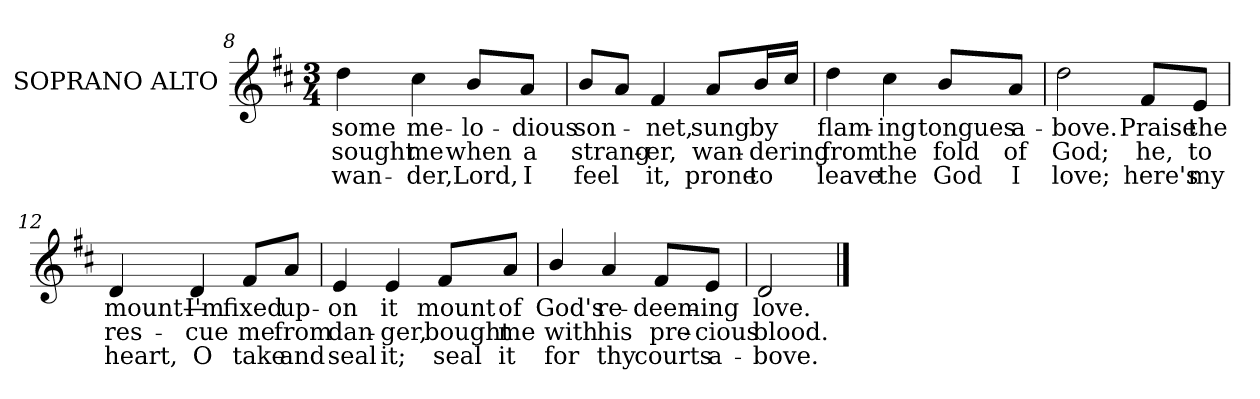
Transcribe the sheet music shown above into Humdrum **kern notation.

**kern	**text	**text	**text
*part1	*part1	*part1	*part1
*staff1	*staff1	*staff1	*staff1
*I"SOPRANO ALTO	*	*	*
*I'S. A.	*	*	*
*clefG2	*	*	*
*k[f#c#]	*	*	*
*D:	*	*	*
*M3/4	*	*	*
=8	=8	=8	=8
!	!LO:LY:b:color=#000000	!LO:LY:b:color=#000000	!LO:LY:b:color=#000000
4ddi\	some	sought	wan-
!	!LO:LY:b:color=#000000	!LO:LY:b:color=#000000	!LO:LY:b:color=#000000
4cc#i\	me-	me	-der,
!	!LO:LY:b:color=#000000	!LO:LY:b:color=#000000	!LO:LY:b:color=#000000
8bi/L	-lo-	when	Lord,
!	!LO:LY:b:color=#000000	!LO:LY:b:color=#000000	!LO:LY:b:color=#000000
8ai/J	-dious	a	I
!!LO:LB:g=z
=9	=9	=9	=9
!	!LO:LY:b:color=#000000	!LO:LY:b:color=#000000	!LO:LY:b:color=#000000
8bi/L	son-	strang-	feel
8ai/J	.	.	.
!	!LO:LY:b:color=#000000	!LO:LY:b:color=#000000	!LO:LY:b:color=#000000
4f#i/	-net,	-er,	it,
!	!LO:LY:b:color=#000000	!LO:LY:b:color=#000000	!LO:LY:b:color=#000000
8ai/L	sung	wan-	prone
!	!LO:LY:b:color=#000000	!LO:LY:b:color=#000000	!LO:LY:b:color=#000000
16bi/L	by	-dering	to
16cc#i/JJ	.	.	.
=10	=10	=10	=10
!	!LO:LY:b:color=#000000	!LO:LY:b:color=#000000	!LO:LY:b:color=#000000
4ddi\	flam-	from	leave
!	!LO:LY:b:color=#000000	!LO:LY:b:color=#000000	!LO:LY:b:color=#000000
4cc#i\	-ing	the	the
!	!LO:LY:b:color=#000000	!LO:LY:b:color=#000000	!LO:LY:b:color=#000000
8bi/L	tongues	fold	God
!	!LO:LY:b:color=#000000	!LO:LY:b:color=#000000	!LO:LY:b:color=#000000
8ai/J	a-	of	I
=11	=11	=11	=11
!	!LO:LY:b:color=#000000	!LO:LY:b:color=#000000	!LO:LY:b:color=#000000
2ddi\	-bove.	God;	love;
!	!LO:LY:b:color=#000000	!LO:LY:b:color=#000000	!LO:LY:b:color=#000000
8f#i/L	Praise	he,	here's
!	!LO:LY:b:color=#000000	!LO:LY:b:color=#000000	!LO:LY:b:color=#000000
8ei/J	the	to	my
!!LO:LB:g=z
=12	=12	=12	=12
!	!LO:LY:b:color=#000000	!LO:LY:b:color=#000000	!LO:LY:b:color=#000000
4di/	mount—	res-	heart,
!	!LO:LY:b:color=#000000	!LO:LY:b:color=#000000	!LO:LY:b:color=#000000
4di/	I'm	-cue	O
!	!LO:LY:b:color=#000000	!LO:LY:b:color=#000000	!LO:LY:b:color=#000000
8f#i/L	fixed	me	take
!	!LO:LY:b:color=#000000	!LO:LY:b:color=#000000	!LO:LY:b:color=#000000
8ai/J	up-	from	and
=13	=13	=13	=13
!	!LO:LY:b:color=#000000	!LO:LY:b:color=#000000	!LO:LY:b:color=#000000
4ei/	-on	dan-	seal
!	!LO:LY:b:color=#000000	!LO:LY:b:color=#000000	!LO:LY:b:color=#000000
4ei/	it	-ger,	it;
!	!LO:LY:b:color=#000000	!LO:LY:b:color=#000000	!LO:LY:b:color=#000000
8f#i/L	mount	bought	seal
!	!LO:LY:b:color=#000000	!LO:LY:b:color=#000000	!LO:LY:b:color=#000000
8ai/J	of	me	it
=14	=14	=14	=14
!	!LO:LY:b:color=#000000	!LO:LY:b:color=#000000	!LO:LY:b:color=#000000
4bi/	God's	with	for
!	!LO:LY:b:color=#000000	!LO:LY:b:color=#000000	!LO:LY:b:color=#000000
4ai/	re-	his	thy
!	!LO:LY:b:color=#000000	!LO:LY:b:color=#000000	!LO:LY:b:color=#000000
8f#i/L	-deem-	pre-	courts
!	!LO:LY:b:color=#000000	!LO:LY:b:color=#000000	!LO:LY:b:color=#000000
8ei/J	-ing	-cious	a-
=15	=15	=15	=15
!	!LO:LY:b:color=#000000	!LO:LY:b:color=#000000	!LO:LY:b:color=#000000
2di/	love.	blood.	-bove.
==	==	==	==
*-	*-	*-	*-
